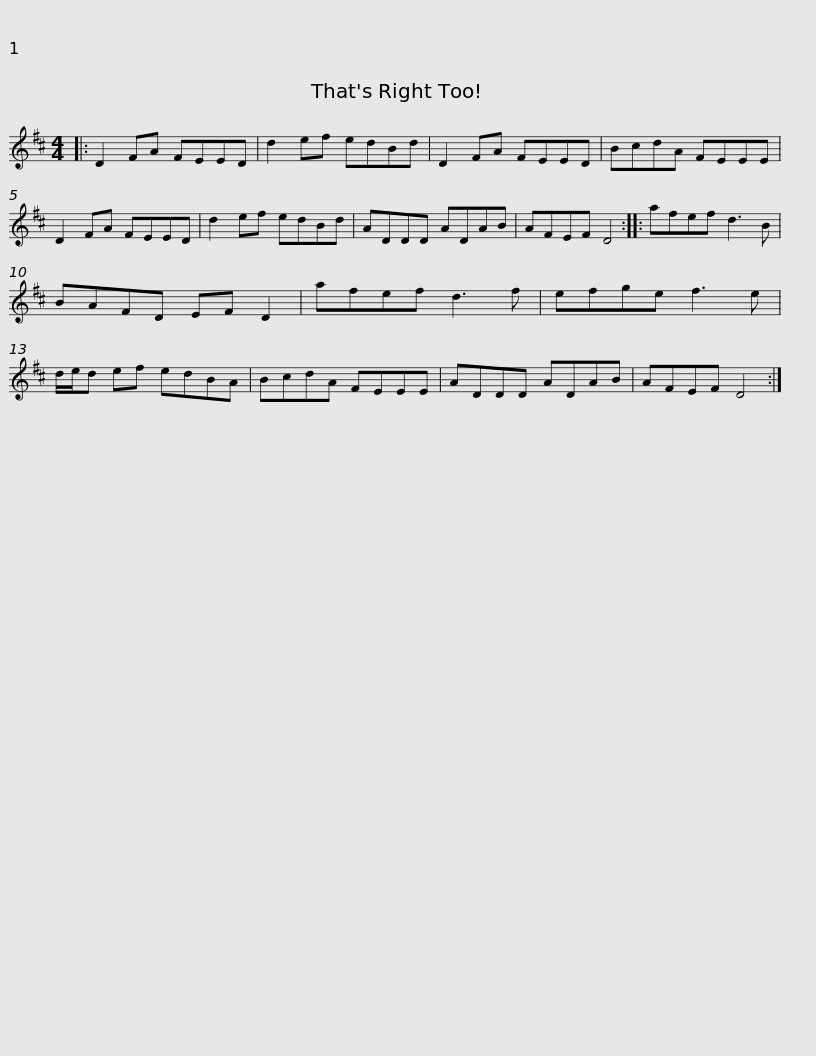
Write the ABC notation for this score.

X:1
L:1/8
M:4/4
I:linebreak $
K:D
V:1 treble
V:1
|: D2 FA FEED | d2 ef edBd | D2 FA FEED | BcdA FEEE | D2 FA FEED | %5
 d2 ef edBd |$ ADDD ADAB | AFEF D4 :: afef d3 B | BAFD EF D2 | %10
 afef d3 f | efge f3 e |$ d/e/d ef edBA | BcdA FEEE | ADDD ADAB | %15
 AFEF D4 :| %16
